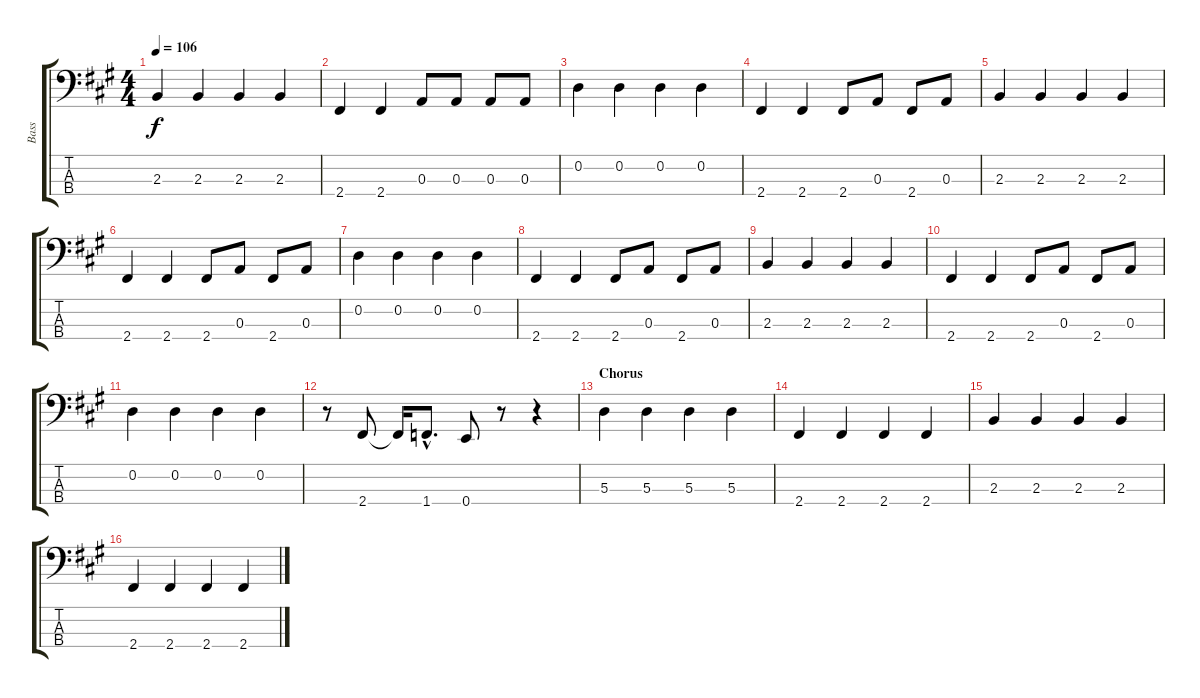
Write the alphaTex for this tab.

\track ("Bass" "Bass") {instrument electricbassfinger}
\staff {score tabs}
\tuning (G2 D2 A1 E1) {hide}
\ts (4 4)
\tempo 106
\clef f4
\ks a
2.3.4{dy f instrument electricguitarmuted} 2.3.4 2.3.4 2.3.4 |
2.4.4 2.4.4 0.3.8 0.3.8 0.3.8 0.3.8 |
0.2.4{instrument electricguitarmuted} 0.2.4 0.2.4 0.2.4 |
2.4.4 2.4.4 2.4.8 0.3.8 2.4.8 0.3.8 |
2.3.4{instrument electricguitarmuted} 2.3.4 2.3.4 2.3.4 |
2.4.4 2.4.4 2.4.8 0.3.8 2.4.8 0.3.8 |
0.2.4{instrument electricguitarmuted} 0.2.4 0.2.4 0.2.4 |
2.4.4 2.4.4 2.4.8 0.3.8 2.4.8 0.3.8 |
2.3.4{instrument electricguitarmuted} 2.3.4 2.3.4 2.3.4 |
2.4.4 2.4.4 2.4.8 0.3.8 2.4.8 0.3.8 |
0.2.4{instrument electricguitarmuted} 0.2.4 0.2.4 0.2.4 |
r.8{instrument distortionguitar} 2.4.8 2.4{t}.16 1.4{hac}.8{d} 0.4.8 r.8 r.4 |
\section ("" "Chorus")
5.3.4 5.3.4 5.3.4 5.3.4 |
2.4.4 2.4.4 2.4.4 2.4.4 |
2.3.4 2.3.4 2.3.4 2.3.4 |
2.4.4 2.4.4 2.4.4 2.4.4
